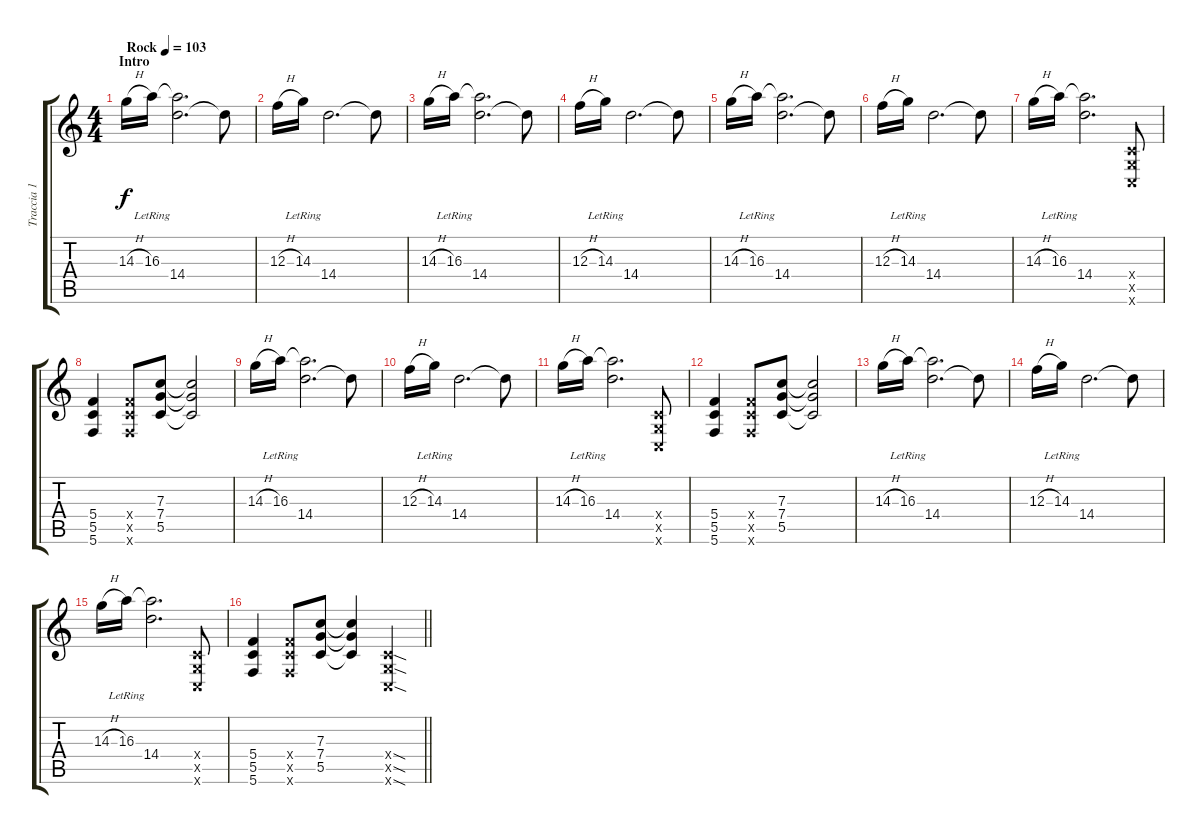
\track ("Traccia 1" "Traccia 1") {instrument distortionguitar}
\staff {score tabs}
\tuning (D4 A3 F3 C3 G2 C2) {hide}
\ts (4 4)
\section ("" "Intro")
\tempo (103 "Rock")
\clef g2
\ks c
14.3{h}.16{dy f instrument distortionguitar} 16.3{lr}.16 (16.3{t} 14.4).2{d} 14.4{t}.8 |
12.3{h}.16 14.3{lr}.16 14.4{lr}.2{d} 14.4{t}.8 |
14.3{h}.16 16.3{lr}.16 (16.3{t} 14.4).2{d} 14.4{t}.8 |
12.3{h}.16 14.3{lr}.16 14.4{lr}.2{d} 14.4{t}.8 |
14.3{h}.16 16.3{lr}.16 (16.3{t} 14.4).2{d} 14.4{t}.8 |
12.3{h}.16 14.3{lr}.16 14.4{lr}.2{d} 14.4{t}.8 |
14.3{h}.16 16.3{lr}.16 (16.3{t} 14.4).2{d} (0.4{x} 0.5{x} 0.6{x}).8 |
(5.4 5.5 5.6).4 (5.4{x} 5.5{x} 5.6{x}).8 (7.3 7.4 5.5).8 (7.3{t} 7.4{t} 5.5{t}).2 |
14.3{h}.16 16.3{lr}.16 (16.3{t} 14.4).2{d} 14.4{t}.8 |
12.3{h}.16 14.3{lr}.16 14.4{lr}.2{d} 14.4{t}.8 |
14.3{h}.16 16.3{lr}.16 (16.3{t} 14.4).2{d} (0.4{x} 0.5{x} 0.6{x}).8 |
(5.4 5.5 5.6).4 (5.4{x} 5.5{x} 5.6{x}).8 (7.3 7.4 5.5).8 (7.3{t} 7.4{t} 5.5{t}).2 |
14.3{h}.16 16.3{lr}.16 (16.3{t} 14.4).2{d} 14.4{t}.8 |
12.3{h}.16 14.3{lr}.16 14.4{lr}.2{d} 14.4{t}.8 |
14.3{h}.16 16.3{lr}.16 (16.3{t} 14.4).2{d} (0.4{x} 0.5{x} 0.6{x}).8 |
\barLineRight lightlight
(5.4 5.5 5.6).4 (5.4{x} 5.5{x} 5.6{x}).8 (7.3 7.4 5.5).8 (7.3{t} 7.4{t} 5.5{t}).4 (0.4{sod x} 0.5{sod x} 0.6{sod x}).4
